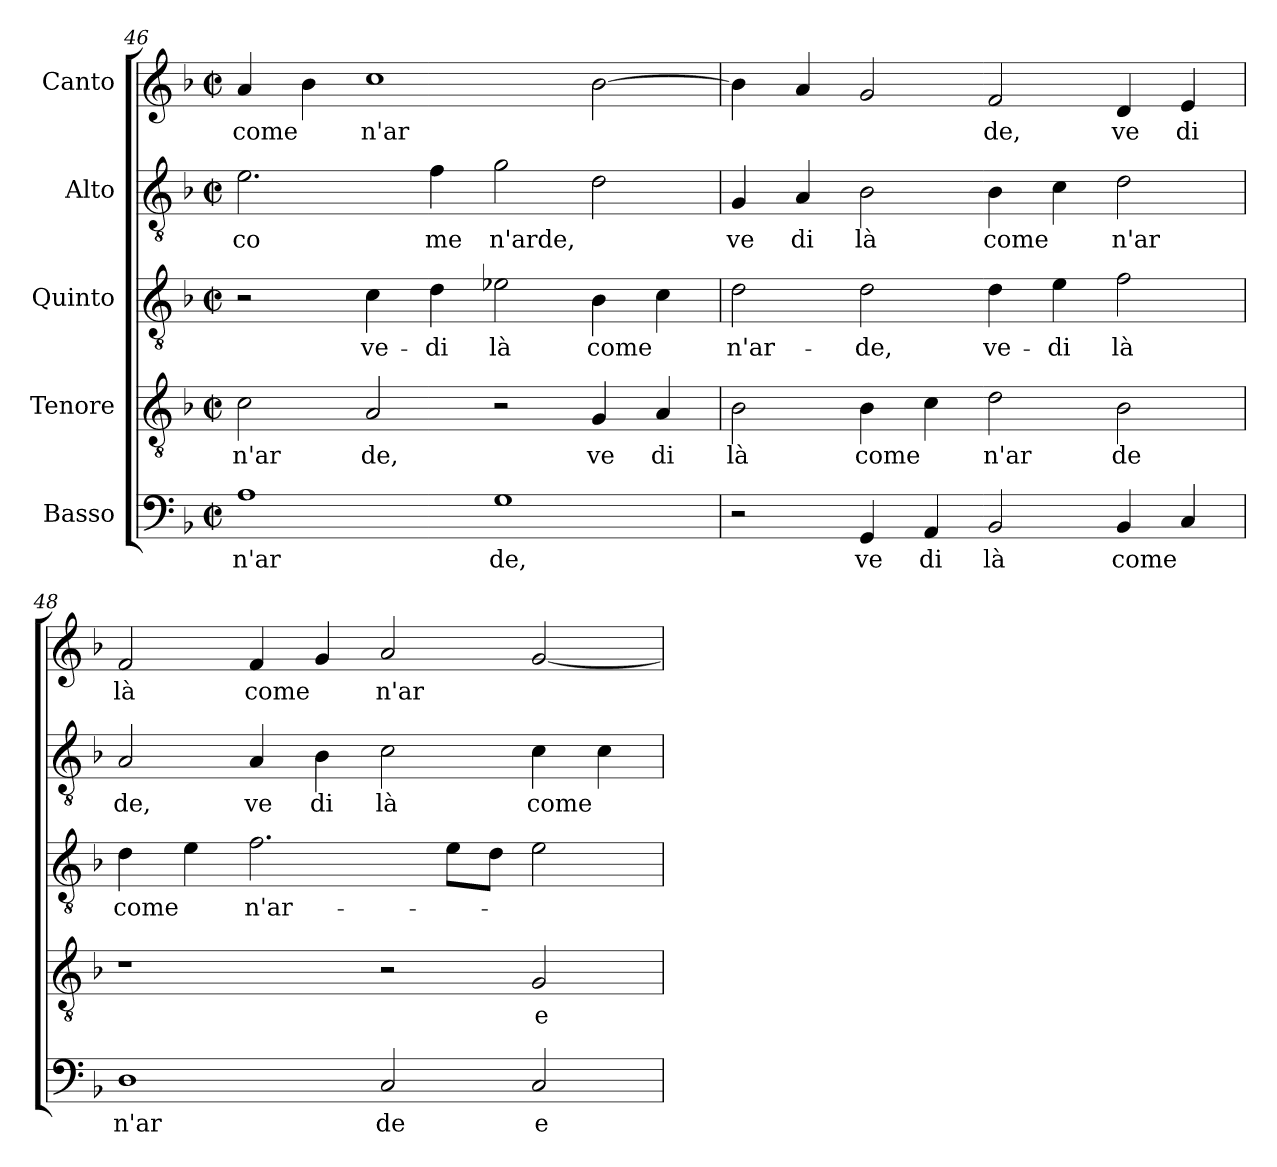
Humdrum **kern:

**kern	**text	**kern	**text	**kern	**text	**kern	**text	**kern	**text
*part5	*part5	*part4	*part4	*part3	*part3	*part2	*part2	*part1	*part1
*staff5	*staff5	*staff4	*staff4	*staff3	*staff3	*staff2	*staff2	*staff1	*staff1
*I"Basso	*	*I"Tenore	*	*I"Quinto	*	*I"Alto	*	*I"Canto	*
!!LO:LB:g=z
*clefF4	*	*clefGv2	*	*clefGv2	*	*clefGv2	*	*clefG2	*
*k[b-]	*	*k[b-]	*	*k[b-]	*	*k[b-]	*	*k[b-]	*
*F:	*	*F:	*	*F:	*	*F:	*	*F:	*
*M2/2	*	*M2/2	*	*M2/2	*	*M2/2	*	*M2/2	*
*met(c|)	*	*met(c|)	*	*met(c|)	*	*met(c|)	*	*met(c|)	*
=46	=46	=46	=46	=46	=46	=46	=46	=46	=46
!	!LO:LY:b:cj	!	!LO:LY:b:cj	!	!	!	!LO:LY:b:cj	!	!LO:LY:b
1A	n'ar	2c\	n'ar	2r	.	2.e\	co	4a/	come
.	.	.	.	.	.	.	.	4b-\	.
!	!	!	!LO:LY:b:cj	!	!LO:LY:b:cj	!	!	!	!LO:LY:b
.	.	2A/	de,	4c\	ve-	.	.	1cc	n'ar
!	!	!	!	!	!LO:LY:b:cj	!	!LO:LY:b:cj	!	!
.	.	.	.	4d\	-di	4f\	me	.	.
!	!LO:LY:b:cj	!	!	!	!LO:LY:b:cj	!	!LO:LY:b:cj	!	!
1G	de,	2r	.	2e-X\	là	2g\	n'arde,	.	.
!	!	!	!LO:LY:b:cj	!	!LO:LY:b	!	!	!	!
.	.	4G/	ve	4B-\	come	2d\	.	[>2b-\	.
!	!	!	!LO:LY:b:cj	!	!	!	!	!	!
.	.	4A/	di	4c\	.	.	.	.	.
=47	=47	=47	=47	=47	=47	=47	=47	=47	=47
!	!	!	!LO:LY:b:cj	!	!LO:LY:b:cj	!	!LO:LY:b:cj	!	!
2r	.	2B-\	là	2d\	n'ar-	4G/	ve	4b-\]	.
!	!	!	!	!	!	!	!LO:LY:b:cj	!	!
.	.	.	.	.	.	4A/	di	4a/	.
!	!LO:LY:b:cj	!	!LO:LY:b	!	!LO:LY:b:cj	!	!LO:LY:b:cj	!	!
4GG/	ve	4B-\	come	2d\	-de,	2B-\	là	2g/	.
!	!LO:LY:b:cj	!	!	!	!	!	!	!	!
4AA/	di	4c\	.	.	.	.	.	.	.
!	!LO:LY:b:cj	!	!LO:LY:b:cj	!	!LO:LY:b:cj	!	!LO:LY:b	!	!LO:LY:b:cj
2BB-/	là	2d\	n'ar	4d\	ve-	4B-\	come	2f/	de,
!	!	!	!	!	!LO:LY:b:cj	!	!	!	!
.	.	.	.	4e\	-di	4c\	.	.	.
!	!LO:LY:b	!	!LO:LY:b:cj	!	!LO:LY:b:cj	!	!LO:LY:b:cj	!	!LO:LY:b:cj
4BB-/	come	2B-\	de	2f\	là	2d\	n'ar	4d/	ve
!	!	!	!	!	!	!	!	!	!LO:LY:b:cj
4C/	.	.	.	.	.	.	.	4e/	di
=48	=48	=48	=48	=48	=48	=48	=48	=48	=48
!	!LO:LY:b:cj	!	!	!	!LO:LY:b	!	!LO:LY:b:cj	!	!LO:LY:b:cj
1D	n'ar	1r	.	4d\	come	2A/	de,	2f/	là
.	.	.	.	4e\	.	.	.	.	.
!	!	!	!	!	!LO:LY:b	!	!LO:LY:b:cj	!	!LO:LY:b
.	.	.	.	2.f\	n'ar-	4A/	ve	4f/	come
!	!	!	!	!	!	!	!LO:LY:b:cj	!	!
.	.	.	.	.	.	4B-\	di	4g/	.
!	!LO:LY:b:cj	!	!	!	!	!	!LO:LY:b:cj	!	!LO:LY:b
2C/	de	2r	.	.	.	2c\	là	2a/	n'ar
.	.	.	.	8e\L	.	.	.	.	.
.	.	.	.	8d\J	.	.	.	.	.
!	!LO:LY:b:cj	!	!LO:LY:b:cj	!	!	!	!LO:LY:b	!	!
2C/	e	2G/	e	2e\	.	4c\	come	[<2g/	.
.	.	.	.	.	.	4c\	.	.	.
=	=	=	=	=	=	=	=	=	=
*-	*-	*-	*-	*-	*-	*-	*-	*-	*-
